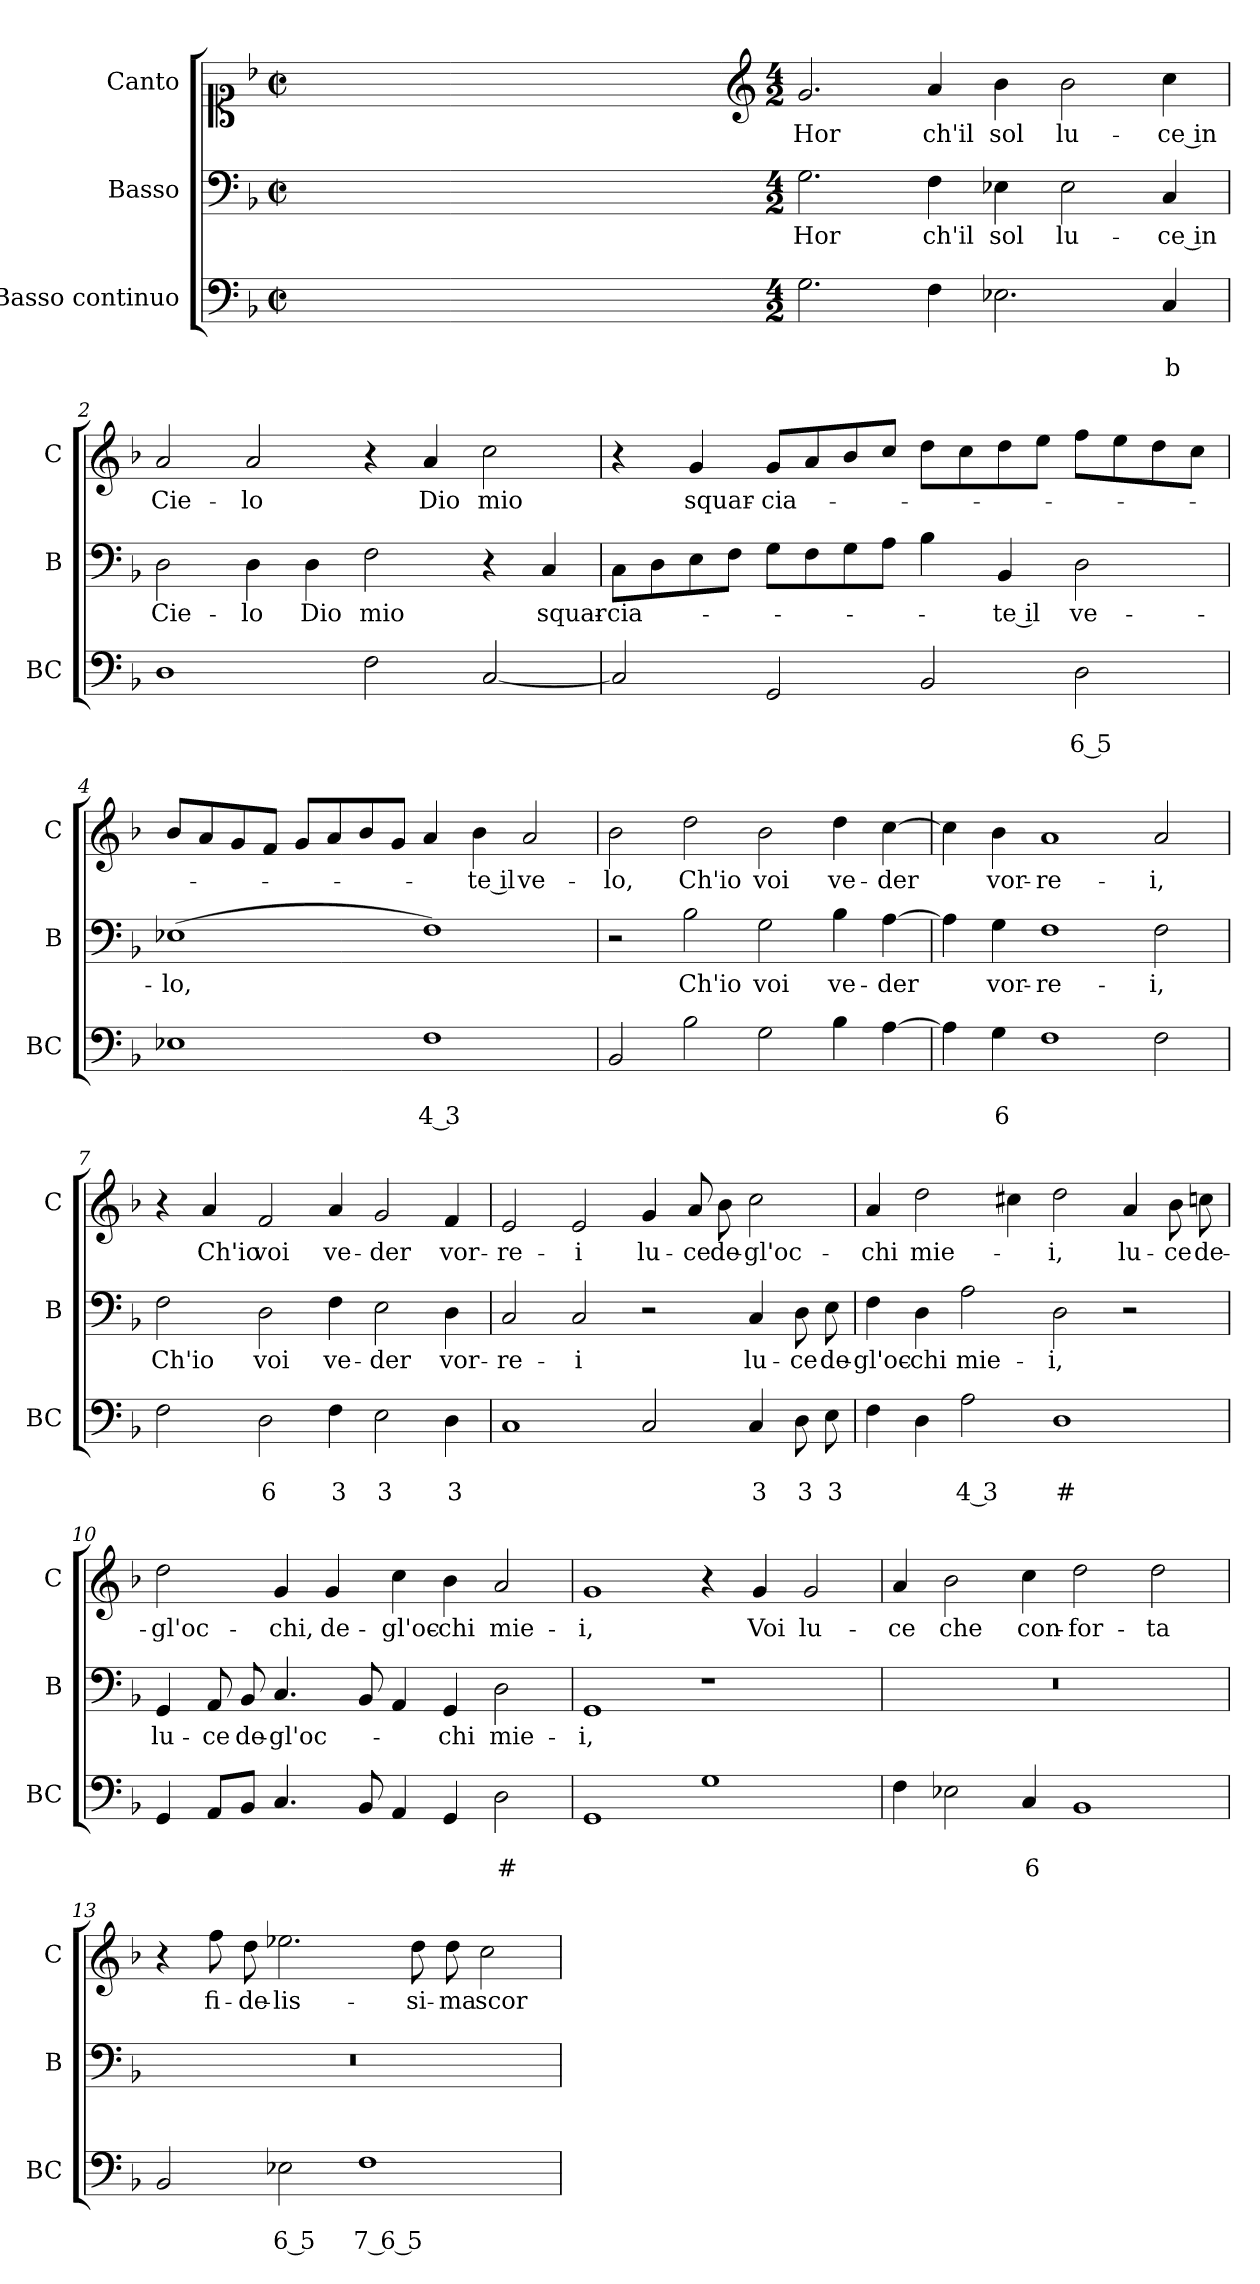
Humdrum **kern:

**kern	**text	**text	**kern	**text	**kern	**text
*part3	*part3	*part3	*part2	*part2	*part1	*part1
*staff3	*staff3	*staff3	*staff2	*staff2	*staff1	*staff1
*I"Basso continuo	*	*	*I"Basso	*	*I"Canto	*
*I'BC	*	*	*I'B	*	*I'C	*
*clefF4	*	*	*clefF4	*	*clefC1	*
*k[b-]	*	*	*k[b-]	*	*k[b-]	*
*F:	*	*	*F:	*	*F:	*
*M2/2	*	*	*M2/2	*	*M2/2	*
*met(c|)	*	*	*met(c|)	*	*met(c|)	*
=	=	=	=	=	=	=
1ryy	.	.	1ryy	.	1ryy	.
=1X-	=1X-	=1X-	=1X-	=1X-	=1X-	=1X-
4ryy	.	.	4ryy	.	4ryy	.
4ryy	.	.	4ryy	.	4ryy	.
4ryy	.	.	4ryy	.	4ryy	.
4ryy	.	.	4ryy	.	4ryy	.
=1-	=1-	=1-	=1-	=1-	=1-	=1-
*	*	*	*	*	*clefG2	*
*M4/2	*	*	*M4/2	*	*M4/2	*
!	!	!	!	!LO:LY:b	!	!LO:LY:b
2.G\	.	.	2.G\	Hor	2.g/	Hor
!	!	!	!	!LO:LY:b	!	!LO:LY:b
4F\	.	.	4F\	ch'il	4a/	ch'il
!	!	!	!	!LO:LY:b	!	!LO:LY:b
2.E-X\	.	.	4E-X\	sol	4b-\	sol
!	!	!	!	!LO:LY:b	!	!LO:LY:b
.	.	.	2E-\	lu-	2b-\	lu-
!	!	!LO:LY:b	!	!LO:LY:b	!	!LO:LY:b
4C/	.	b	4C/	-ce in	4cc\	-ce in
=2	=2	=2	=2	=2	=2	=2
!	!	!	!	!LO:LY:b	!	!LO:LY:b
1D	.	.	2D\	Cie-	2a/	Cie-
!	!	!	!	!LO:LY:b	!	!LO:LY:b
.	.	.	4D\	-lo	2a/	-lo
!	!	!	!	!LO:LY:b	!	!
.	.	.	4D\	Dio	.	.
!	!	!	!	!LO:LY:b	!	!
2F\	.	.	2F\	mio	4r	.
!	!	!	!	!	!	!LO:LY:b
.	.	.	.	.	4a/	Dio
!	!	!	!	!	!	!LO:LY:b
[2C/	.	.	4r	.	2cc\	mio
!	!	!	!	!LO:LY:b	!	!
.	.	.	4C/	squar-	.	.
=3	=3	=3	=3	=3	=3	=3
!	!	!	!	!LO:LY:b	!	!
2C/]	.	.	8C\L	-cia-	4r	.
.	.	.	8D\	.	.	.
!	!	!	!	!	!	!LO:LY:b
.	.	.	8E\	.	4g/	squar-
.	.	.	8F\J	.	.	.
!	!	!	!	!	!	!LO:LY:b
2GG/	.	.	8G\L	.	8g/L	-cia-
.	.	.	8F\	.	8a/	.
.	.	.	8G\	.	8b-/	.
.	.	.	8A\J	.	8cc/J	.
2BB-/	.	.	4B-\	.	8dd\L	.
.	.	.	.	.	8cc\	.
!	!	!	!	!LO:LY:b	!	!
.	.	.	4BB-/	-te il	8dd\	.
.	.	.	.	.	8ee\J	.
!	!	!LO:LY:b	!	!LO:LY:b	!	!
2D\	.	6 5	2D\	ve-	8ff\L	.
.	.	.	.	.	8ee\	.
.	.	.	.	.	8dd\	.
.	.	.	.	.	8cc\J	.
!!LO:LB:g=z
=4	=4	=4	=4	=4	=4	=4
!	!	!	!	!LO:LY:b	!	!
1E-X	.	.	(>1E-X	-lo,	8b-/L	.
.	.	.	.	.	8a/	.
.	.	.	.	.	8g/	.
.	.	.	.	.	8f/J	.
.	.	.	.	.	8g/L	.
.	.	.	.	.	8a/	.
.	.	.	.	.	8b-/	.
.	.	.	.	.	8g/J	.
!	!	!LO:LY:b	!	!	!	!
1F	.	4 3	1F)	.	4a/	.
!	!	!	!	!	!	!LO:LY:b
.	.	.	.	.	4b-\	-te il
!	!	!	!	!	!	!LO:LY:b
.	.	.	.	.	2a/	ve-
=5	=5	=5	=5	=5	=5	=5
!	!	!	!	!	!	!LO:LY:b
2BB-/	.	.	2r	.	2b-\	-lo,
!	!	!	!	!LO:LY:b	!	!LO:LY:b
2B-\	.	.	2B-\	Ch'io	2dd\	Ch'io
!	!	!	!	!LO:LY:b	!	!LO:LY:b
2G\	.	.	2G\	voi	2b-\	voi
!	!	!	!	!LO:LY:b	!	!LO:LY:b
4B-\	.	.	4B-\	ve-	4dd\	ve-
!	!	!	!	!LO:LY:b	!	!LO:LY:b
[4A\	.	.	[4A\	-der	[4cc\	-der
=6	=6	=6	=6	=6	=6	=6
4A\]	.	.	4A\]	.	4cc\]	.
!	!	!LO:LY:b	!	!LO:LY:b	!	!LO:LY:b
4G\	.	6	4G\	vor-	4b-\	vor-
!	!	!	!	!LO:LY:b	!	!LO:LY:b
1F	.	.	1F	-re-	1a	-re-
!	!	!	!	!LO:LY:b	!	!LO:LY:b
2F\	.	.	2F\	-i,	2a/	-i,
=7	=7	=7	=7	=7	=7	=7
!	!	!	!	!LO:LY:b	!	!
2F\	.	.	2F\	Ch'io	4r	.
!	!	!	!	!	!	!LO:LY:b
.	.	.	.	.	4a/	Ch'io
!	!	!LO:LY:b	!	!LO:LY:b	!	!LO:LY:b
2D\	.	6	2D\	voi	2f/	voi
!	!	!LO:LY:b	!	!LO:LY:b	!	!LO:LY:b
4F\	.	3	4F\	ve-	4a/	ve-
!	!	!LO:LY:b	!	!LO:LY:b	!	!LO:LY:b
2E\	.	3	2E\	-der	2g/	-der
!	!	!LO:LY:b	!	!LO:LY:b	!	!LO:LY:b
4D\	.	3	4D\	vor-	4f/	vor-
!!LO:LB:g=z
=8	=8	=8	=8	=8	=8	=8
!	!	!	!	!LO:LY:b	!	!LO:LY:b
1C	.	.	2C/	-re-	2e/	-re-
!	!	!	!	!LO:LY:b	!	!LO:LY:b
.	.	.	2C/	-i	2e/	-i
!	!	!	!	!	!	!LO:LY:b
2C/	.	.	2r	.	4g/	lu-
!	!	!	!	!	!	!LO:LY:b
.	.	.	.	.	8a/	-ce
!	!	!	!	!	!	!LO:LY:b
.	.	.	.	.	8b-\	de-
!	!	!LO:LY:b	!	!LO:LY:b	!	!LO:LY:b
4C/	.	3	4C/	lu-	2cc\	-gl'oc-
!	!	!LO:LY:b	!	!LO:LY:b	!	!
8D\	.	3	8D\	-ce	.	.
!	!	!LO:LY:b	!	!LO:LY:b	!	!
8E\	.	3	8E\	de-	.	.
=9	=9	=9	=9	=9	=9	=9
!	!	!	!	!LO:LY:b	!	!LO:LY:b
4F\	.	.	4F\	-gl'oc-	4a/	-chi
!	!	!	!	!LO:LY:b	!	!LO:LY:b
4D\	.	.	4D\	-chi	2dd\	mie-
!	!	!LO:LY:b	!	!LO:LY:b	!	!
2A\	.	4 3	2A\	mie-	.	.
.	.	.	.	.	4cc#X\	.
!	!	!LO:LY:b	!	!LO:LY:b	!	!LO:LY:b
1D	.	#	2D\	-i,	2dd\	-i,
!	!	!	!	!	!	!LO:LY:b
.	.	.	2r	.	4a/	lu-
!	!	!	!	!	!	!LO:LY:b
.	.	.	.	.	8b-\	-ce
!	!	!	!	!	!	!LO:LY:b
.	.	.	.	.	8ccn\	de-
=10	=10	=10	=10	=10	=10	=10
!	!	!	!	!LO:LY:b	!	!LO:LY:b
4GG/	.	.	4GG/	lu-	2dd\	-gl'oc-
!	!	!	!	!LO:LY:b	!	!
8AA/L	.	.	8AA/	-ce	.	.
!	!	!	!	!LO:LY:b	!	!
8BB-/J	.	.	8BB-/	de-	.	.
!	!	!	!	!LO:LY:b	!	!LO:LY:b
4.C/	.	.	4.C/	-gl'oc-	4g/	-chi,
!	!	!	!	!	!	!LO:LY:b
.	.	.	.	.	4g/	de-
8BB-/	.	.	8BB-/	.	.	.
!	!	!	!	!	!	!LO:LY:b
4AA/	.	.	4AA/	.	4cc\	-gl'oc-
!	!	!	!	!LO:LY:b	!	!LO:LY:b
4GG/	.	.	4GG/	-chi	4b-\	-chi
!	!	!LO:LY:b	!	!LO:LY:b	!	!LO:LY:b
2D\	.	#	2D\	mie-	2a/	mie-
!!LO:LB:g=z
=11	=11	=11	=11	=11	=11	=11
!	!	!	!	!LO:LY:b	!	!LO:LY:b
1GG	.	.	1GG	-i,	1g	-i,
1G	.	.	1r	.	4r	.
!	!	!	!	!	!	!LO:LY:b
.	.	.	.	.	4g/	Voi
!	!	!	!	!	!	!LO:LY:b
.	.	.	.	.	2g/	lu-
=12	=12	=12	=12	=12	=12	=12
!	!	!	!	!	!	!LO:LY:b
4F\	.	.	0r	.	4a/	-ce
!	!	!	!	!	!	!LO:LY:b
2E-X\	.	.	.	.	2b-\	che
!	!	!LO:LY:b	!	!	!	!LO:LY:b
4C/	.	6	.	.	4cc\	con-
!	!	!	!	!	!	!LO:LY:b
1BB-	.	.	.	.	2dd\	-for-
!	!	!	!	!	!	!LO:LY:b
.	.	.	.	.	2dd\	-ta
=13	=13	=13	=13	=13	=13	=13
2BB-/	.	.	0r	.	4r	.
!	!	!	!	!	!	!LO:LY:b
.	.	.	.	.	8ff\	fi-
!	!	!	!	!	!	!LO:LY:b
.	.	.	.	.	8dd\	-de-
!	!	!LO:LY:b	!	!	!	!LO:LY:b
2E-X\	.	6 5	.	.	2.ee-X\	-lis-
!	!	!LO:LY:b	!	!	!	!
1F	.	7 6 5	.	.	.	.
!	!	!	!	!	!	!LO:LY:b
.	.	.	.	.	8dd\	-si-
!	!	!	!	!	!	!LO:LY:b
.	.	.	.	.	8dd\	-ma
!	!	!	!	!	!	!LO:LY:b
.	.	.	.	.	2cc\	scor-
=	=	=	=	=	=	=
*-	*-	*-	*-	*-	*-	*-
